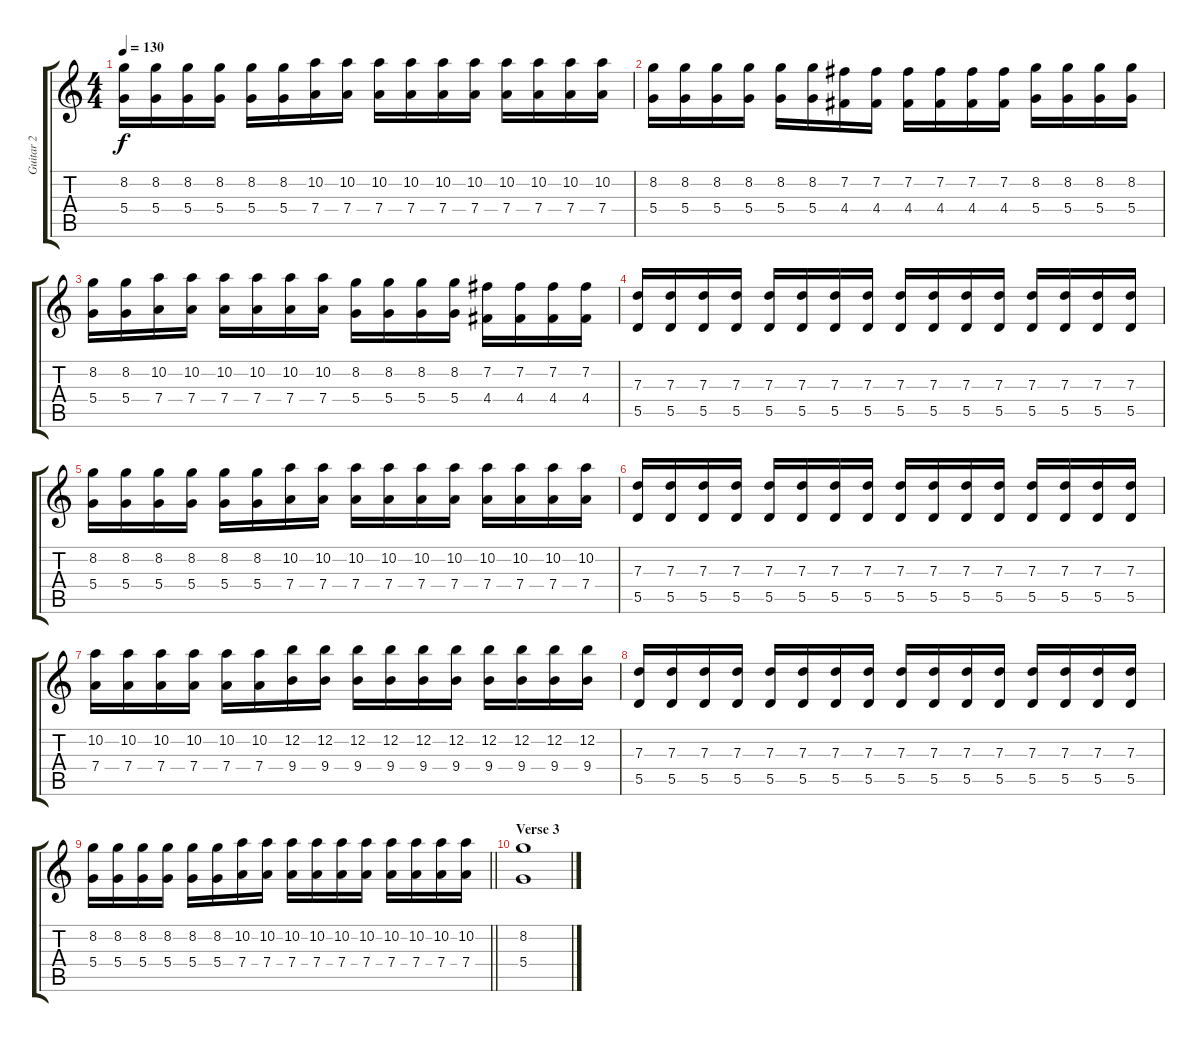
\track ("Guitar 2" "Guitar 2") {instrument distortionguitar}
\staff {score tabs}
\tuning (E4 B3 G3 D3 A2 E2) {hide}
\ts (4 4)
\tempo 130
\clef g2
\ks c
(8.2 5.4).16{dy f} (8.2 5.4).16 (8.2 5.4).16 (8.2 5.4).16 (8.2 5.4).16 (8.2 5.4).16 (10.2 7.4).16 (10.2 7.4).16 (10.2 7.4).16 (10.2 7.4).16 (10.2 7.4).16 (10.2 7.4).16 (10.2 7.4).16 (10.2 7.4).16 (10.2 7.4).16 (10.2 7.4).16 |
(8.2 5.4).16 (8.2 5.4).16 (8.2 5.4).16 (8.2 5.4).16 (8.2 5.4).16 (8.2 5.4).16 (7.2 4.4).16 (7.2 4.4).16 (7.2 4.4).16 (7.2 4.4).16 (7.2 4.4).16 (7.2 4.4).16 (8.2 5.4).16 (8.2 5.4).16 (8.2 5.4).16 (8.2 5.4).16 |
(8.2 5.4).16 (8.2 5.4).16 (10.2 7.4).16 (10.2 7.4).16 (10.2 7.4).16 (10.2 7.4).16 (10.2 7.4).16 (10.2 7.4).16 (8.2 5.4).16 (8.2 5.4).16 (8.2 5.4).16 (8.2 5.4).16 (7.2 4.4).16 (7.2 4.4).16 (7.2 4.4).16 (7.2 4.4).16 |
(7.3 5.5).16 (7.3 5.5).16 (7.3 5.5).16 (7.3 5.5).16 (7.3 5.5).16 (7.3 5.5).16 (7.3 5.5).16 (7.3 5.5).16 (7.3 5.5).16 (7.3 5.5).16 (7.3 5.5).16 (7.3 5.5).16 (7.3 5.5).16 (7.3 5.5).16 (7.3 5.5).16 (7.3 5.5).16 |
(8.2 5.4).16 (8.2 5.4).16 (8.2 5.4).16 (8.2 5.4).16 (8.2 5.4).16 (8.2 5.4).16 (10.2 7.4).16 (10.2 7.4).16 (10.2 7.4).16 (10.2 7.4).16 (10.2 7.4).16 (10.2 7.4).16 (10.2 7.4).16 (10.2 7.4).16 (10.2 7.4).16 (10.2 7.4).16 |
(7.3 5.5).16 (7.3 5.5).16 (7.3 5.5).16 (7.3 5.5).16 (7.3 5.5).16 (7.3 5.5).16 (7.3 5.5).16 (7.3 5.5).16 (7.3 5.5).16 (7.3 5.5).16 (7.3 5.5).16 (7.3 5.5).16 (7.3 5.5).16 (7.3 5.5).16 (7.3 5.5).16 (7.3 5.5).16 |
(10.2 7.4).16 (10.2 7.4).16 (10.2 7.4).16 (10.2 7.4).16 (10.2 7.4).16 (10.2 7.4).16 (12.2 9.4).16 (12.2 9.4).16 (12.2 9.4).16 (12.2 9.4).16 (12.2 9.4).16 (12.2 9.4).16 (12.2 9.4).16 (12.2 9.4).16 (12.2 9.4).16 (12.2 9.4).16 |
(7.3 5.5).16 (7.3 5.5).16 (7.3 5.5).16 (7.3 5.5).16 (7.3 5.5).16 (7.3 5.5).16 (7.3 5.5).16 (7.3 5.5).16 (7.3 5.5).16 (7.3 5.5).16 (7.3 5.5).16 (7.3 5.5).16 (7.3 5.5).16 (7.3 5.5).16 (7.3 5.5).16 (7.3 5.5).16 |
\barLineRight lightlight
(8.2 5.4).16 (8.2 5.4).16 (8.2 5.4).16 (8.2 5.4).16 (8.2 5.4).16 (8.2 5.4).16 (10.2 7.4).16 (10.2 7.4).16 (10.2 7.4).16 (10.2 7.4).16 (10.2 7.4).16 (10.2 7.4).16 (10.2 7.4).16 (10.2 7.4).16 (10.2 7.4).16 (10.2 7.4).16 |
\section ("" "Verse 3")
(8.2 5.4).1
